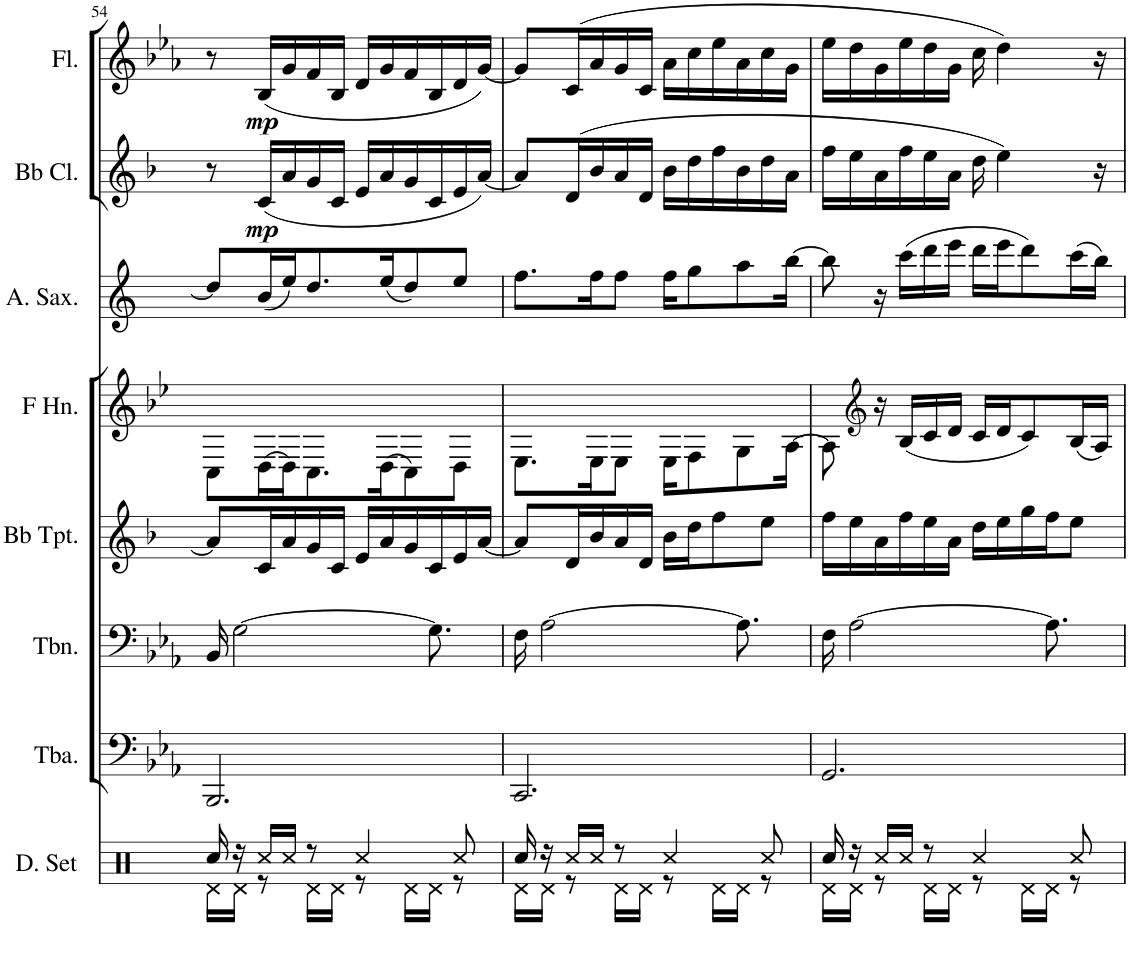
**kern	**kern	**kern	**kern	**kern	**kern	**kern	**dynam	**kern	**dynam
*part8	*part7	*part6	*part5	*part4	*part3	*part2	*part2	*part1	*part1
*staff8	*staff7	*staff6	*staff5	*staff4	*staff3	*staff2	*staff2	*staff1	*staff1
*I"Drumset	*I"Tuba	*I"Trombone	*I"Bb Trumpet	*I"Horn in F	*I"Alto Saxophone	*I"Bb Clarinet	*	*I"Flute	*
*I'D. Set	*I'Tba.	*I'Tbn.	*I'Bb Tpt.	*	*I'A. Sax.	*I'Bb Cl.	*	*I'Fl.	*
!!LO:PB:g=z
*clefX	*clefF4	*clefF4	*clefG2	*clefG2	*clefG2	*clefG2	*	*clefG2	*
*	*	*	*Trd1c2	*Trd4c7	*Trd5c9	*Trd1c2	*	*	*
*k[]	*k[b-e-a-]	*k[b-e-a-]	*k[b-]	*k[b-e-]	*k[]	*k[b-]	*	*k[b-e-a-]	*
*M6/8	*M6/8	*M6/8	*M6/8	*M6/8	*M6/8	*M6/8	*	*M6/8	*
=54	=54	=54	=54	=54	=54	=54	=54	=54	=54
*^	*	*	*	*	*	*	*	*	*
16Rcc/	16Rd\LL	2.BBB-/	16BB-/	8a/L]	8C\L	8dd/L]	8r	.	8r	.
16r	16Rd\JJ	.	[2G\	.	.	.	.	.	.	.
!	!	!	!	!	!	!	!	!LO:DY:b	!	!LO:DY:b
16Rcc/LL	8r	.	.	16c/L	(>16D\L	(<16b/L	(16c/LL	mp	(16B-/LL	mp
16Rcc/JJ	.	.	.	16a/	16D\J)	16ee/J)	16a/	.	16g/	.
8r	16Rd\LL	.	.	16g/	8.C\	8.dd/	16g/	.	16f/	.
.	16Rd\JJ	.	.	16c/JJ	.	.	16c/JJ	.	16B-/JJ	.
4Rcc/	8r	.	.	16e/LL	.	.	16e/LL	.	16d/LL	.
.	.	.	.	16a/	(>16D\K	(<16ee/K	16a/	.	16g/	.
.	16Rd\LL	.	.	16g/	8C\)	8dd/)	16g/	.	16f/	.
.	16Rd\JJ	.	8.G\]	16c/	.	.	16c/	.	16B-/	.
8Rcc/	8r	.	.	16e/	8D\J	8ee/J	16e/	.	16d/	.
.	.	.	.	[16a/JJ	.	.	[16a/JJ)	.	[16g/JJ)	.
=55	=55	=55	=55	=55	=55	=55	=55	=55	=55	=55
16Rcc/	16Rd\LL	2.CC/	16F\	8a/L]	8.E-\L	8.ff\L	8a/L]	.	8g/L]	.
16r	16Rd\JJ	.	[2A-\	.	.	.	.	.	.	.
16Rcc/LL	8r	.	.	16d/L	.	.	(16d/L	.	(16c/L	.
16Rcc/JJ	.	.	.	16b-/	16E-\K	16ff\K	16b-/	.	16a-/	.
8r	16Rd\LL	.	.	16a/	8E-\J	8ff\J	16a/	.	16g/	.
.	16Rd\JJ	.	.	16d/JJ	.	.	16d/JJ	.	16c/JJ	.
4Rcc/	8r	.	.	16b-\LL	16E-\KL	16ff\KL	16b-\LL	.	16a-\LL	.
.	.	.	.	16dd\J	8F\	8gg\	16dd\	.	16cc\	.
.	16Rd\LL	.	.	8ff\	.	.	16ff\	.	16ee-\	.
.	16Rd\JJ	.	8.A-\]	.	8G\	8aa\	16b-\	.	16a-\	.
8Rcc/	8r	.	.	8ee\J	.	.	16dd\	.	16cc\	.
.	.	.	.	.	[16A\Jk	[16bb\Jk	16a\JJ	.	16g\JJ	.
=56	=56	=56	=56	=56	=56	=56	=56	=56	=56	=56
16Rcc/	16Rd\LL	2.GG/	16F\	16ff\LL	8A\]	8bb\]	16ff\LL	.	16ee-\LL	.
16r	16Rd\JJ	.	[2A-\	16ee\	.	.	16ee\	.	16dd\	.
*	*	*	*	*	*clefG2	*	*	*	*	*
16Rcc/LL	8r	.	.	16a\	16r	16r	16a\	.	16g\	.
16Rcc/JJ	.	.	.	16ff\	(16B-/LL	(16ccc\LL	16ff\	.	16ee-\	.
8r	16Rd\LL	.	.	16ee\	16c/	16ddd\	16ee\	.	16dd\	.
.	16Rd\JJ	.	.	16a\JJ	16d/JJ	16eee\JJ	16a\JJ	.	16g\JJ	.
4Rcc/	8r	.	.	16dd\LL	16c/LL	16ddd\LL	16dd\	.	16cc\	.
.	.	.	.	16ee\	16d/J	16eee\J	4ee\)	.	4dd\)	.
.	16Rd\LL	.	.	16gg\	8c/)	8ddd\)	.	.	.	.
.	16Rd\JJ	.	8.A-\]	16ff\J	.	.	.	.	.	.
8Rcc/	8r	.	.	8ee\J	(16B-/L	(16ccc\L	.	.	.	.
.	.	.	.	.	16A/JJ)	16bb\JJ)	16r	.	16r	.
*v	*v	*	*	*	*	*	*	*	*	*
=	=	=	=	=	=	=	=	=	=
*-	*-	*-	*-	*-	*-	*-	*-	*-	*-
